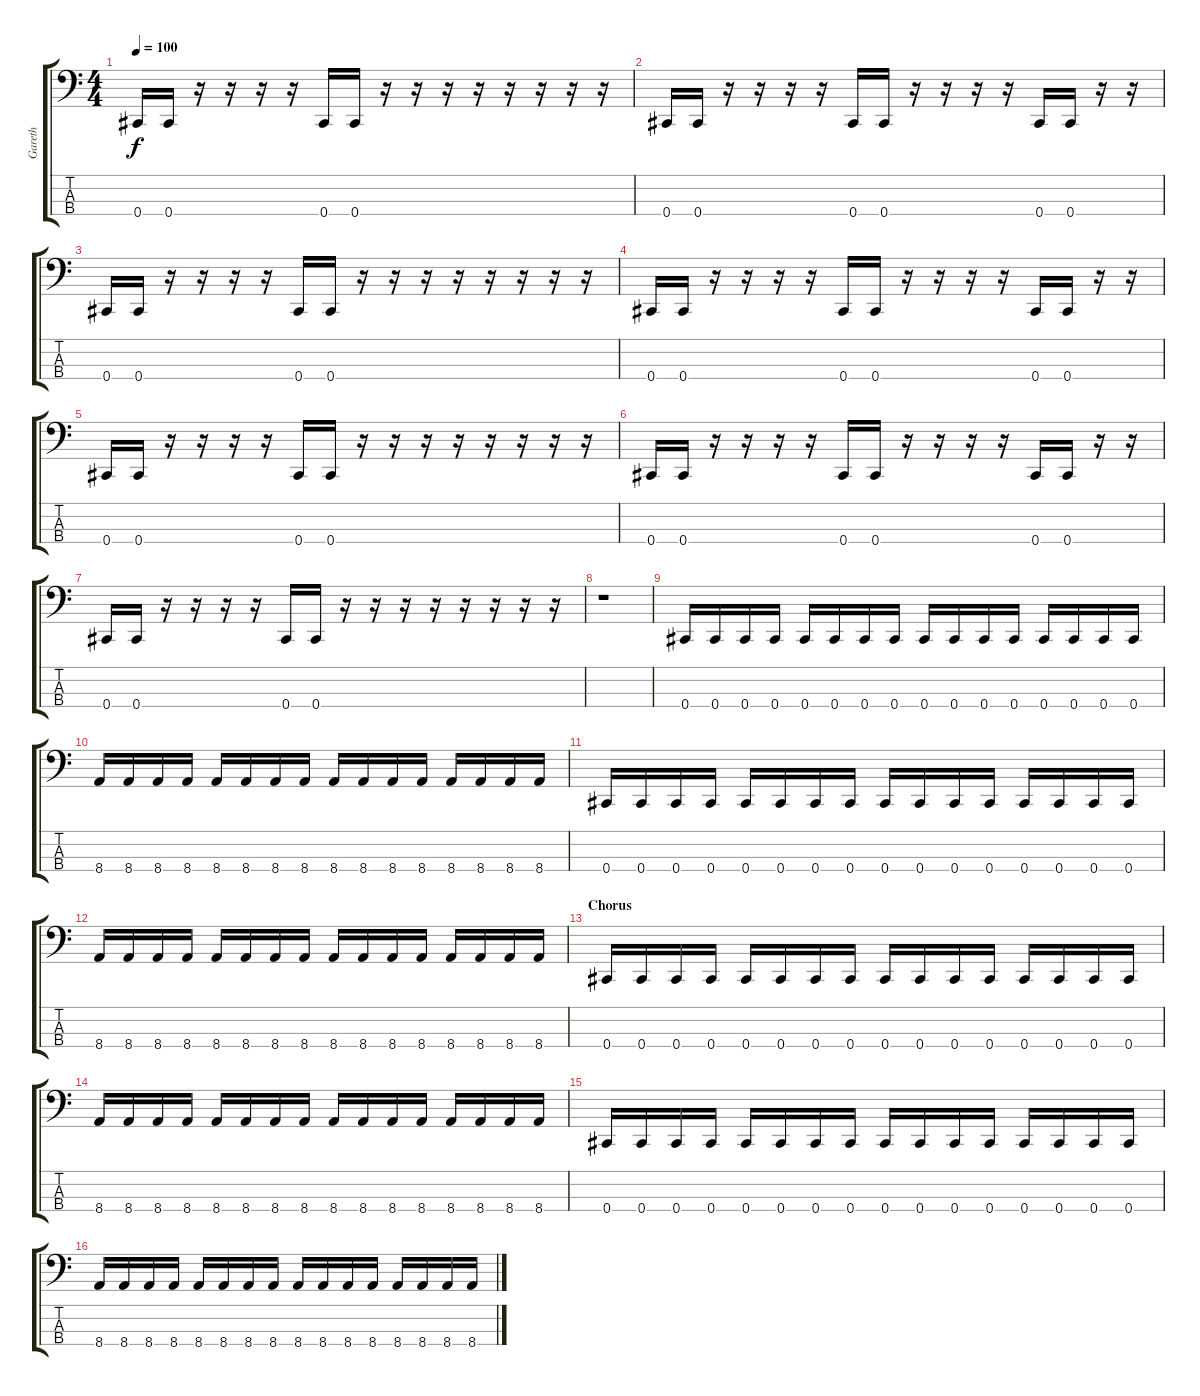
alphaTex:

\track ("Gareth" "Gareth") {instrument electricbasspick}
\staff {score tabs}
\tuning (Gb2 Db2 Ab1 Db1) {hide}
\ts (4 4)
\tempo 100
\clef f4
\ks c
0.4.16{dy f} 0.4.16 r.16 r.16 r.16 r.16 0.4.16 0.4.16 r.16 r.16 r.16 r.16 r.16 r.16 r.16 r.16 |
0.4.16 0.4.16 r.16 r.16 r.16 r.16 0.4.16 0.4.16 r.16 r.16 r.16 r.16 0.4.16 0.4.16 r.16 r.16 |
0.4.16 0.4.16 r.16 r.16 r.16 r.16 0.4.16 0.4.16 r.16 r.16 r.16 r.16 r.16 r.16 r.16 r.16 |
0.4.16 0.4.16 r.16 r.16 r.16 r.16 0.4.16 0.4.16 r.16 r.16 r.16 r.16 0.4.16 0.4.16 r.16 r.16 |
0.4.16 0.4.16 r.16 r.16 r.16 r.16 0.4.16 0.4.16 r.16 r.16 r.16 r.16 r.16 r.16 r.16 r.16 |
0.4.16 0.4.16 r.16 r.16 r.16 r.16 0.4.16 0.4.16 r.16 r.16 r.16 r.16 0.4.16 0.4.16 r.16 r.16 |
0.4.16 0.4.16 r.16 r.16 r.16 r.16 0.4.16 0.4.16 r.16 r.16 r.16 r.16 r.16 r.16 r.16 r.16 |
r.1 |
0.4.16 0.4.16 0.4.16 0.4.16 0.4.16 0.4.16 0.4.16 0.4.16 0.4.16 0.4.16 0.4.16 0.4.16 0.4.16 0.4.16 0.4.16 0.4.16 |
8.4.16 8.4.16 8.4.16 8.4.16 8.4.16 8.4.16 8.4.16 8.4.16 8.4.16 8.4.16 8.4.16 8.4.16 8.4.16 8.4.16 8.4.16 8.4.16 |
0.4.16 0.4.16 0.4.16 0.4.16 0.4.16 0.4.16 0.4.16 0.4.16 0.4.16 0.4.16 0.4.16 0.4.16 0.4.16 0.4.16 0.4.16 0.4.16 |
8.4.16 8.4.16 8.4.16 8.4.16 8.4.16 8.4.16 8.4.16 8.4.16 8.4.16 8.4.16 8.4.16 8.4.16 8.4.16 8.4.16 8.4.16 8.4.16 |
\section ("" "Chorus")
0.4.16 0.4.16 0.4.16 0.4.16 0.4.16 0.4.16 0.4.16 0.4.16 0.4.16 0.4.16 0.4.16 0.4.16 0.4.16 0.4.16 0.4.16 0.4.16 |
8.4.16 8.4.16 8.4.16 8.4.16 8.4.16 8.4.16 8.4.16 8.4.16 8.4.16 8.4.16 8.4.16 8.4.16 8.4.16 8.4.16 8.4.16 8.4.16 |
0.4.16 0.4.16 0.4.16 0.4.16 0.4.16 0.4.16 0.4.16 0.4.16 0.4.16 0.4.16 0.4.16 0.4.16 0.4.16 0.4.16 0.4.16 0.4.16 |
8.4.16 8.4.16 8.4.16 8.4.16 8.4.16 8.4.16 8.4.16 8.4.16 8.4.16 8.4.16 8.4.16 8.4.16 8.4.16 8.4.16 8.4.16 8.4.16
